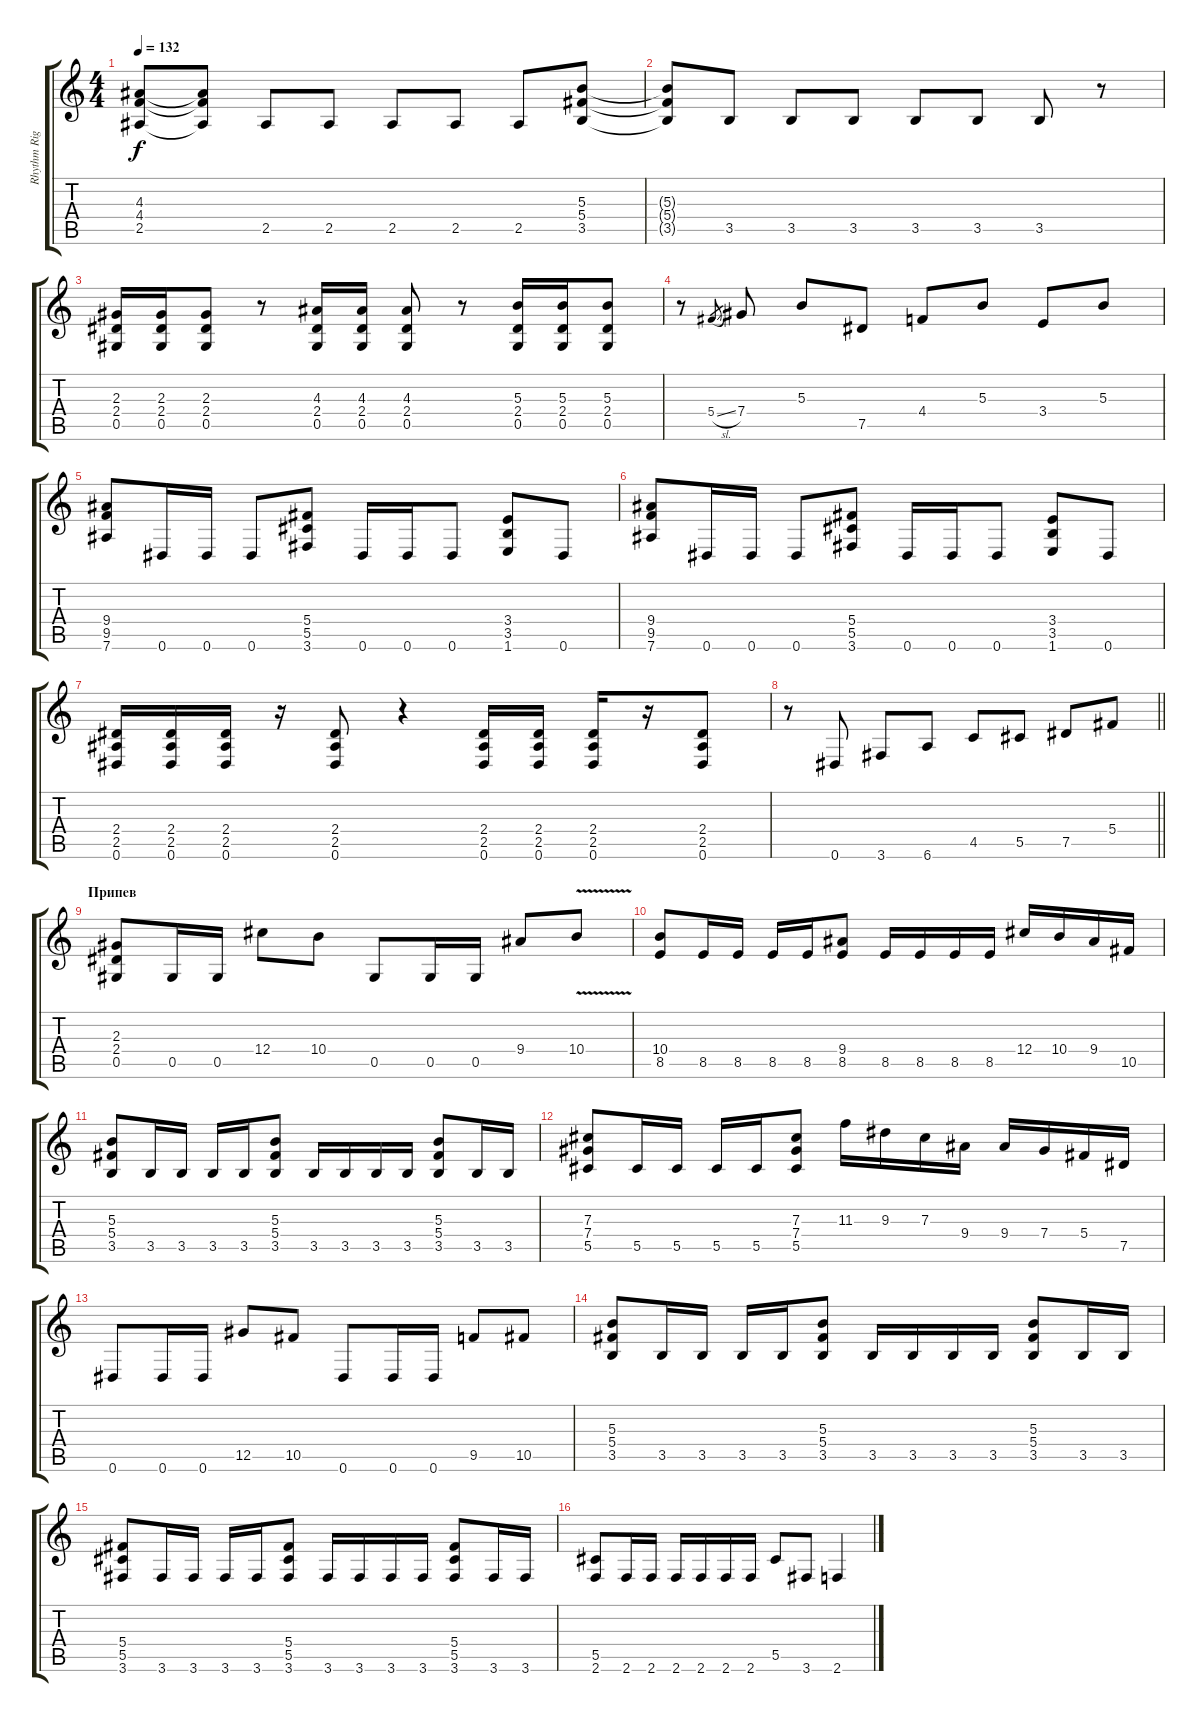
\track ("Rhythm Right" "Rhythm Rig") {instrument overdrivenguitar}
\staff {score tabs}
\tuning (Eb4 Bb3 Gb3 Db3 Ab2 Eb2) {hide}
\ts (4 4)
\tempo 132
\clef g2
\ks c
(4.3 4.4 2.5).8{dy f} (4.3{t} 4.4{t} 2.5{t}).8 2.5.8 2.5.8 2.5.8 2.5.8 2.5.8 (5.3 5.4 3.5).8 |
(5.3{t} 5.4{t} 3.5{t}).8 3.5.8 3.5.8 3.5.8 3.5.8 3.5.8 3.5.8 r.8 |
(2.3 2.4 0.5).16 (2.3 2.4 0.5).16 (2.3 2.4 0.5).8 r.8 (4.3 2.4 0.5).16 (4.3 2.4 0.5).16 (4.3 2.4 0.5).8 r.8 (5.3 2.4 0.5).16 (5.3 2.4 0.5).16 (5.3 2.4 0.5).8 |
r.8 5.4{sl}.8{gr} 7.4.8 5.3.8 7.5.8 4.4.8 5.3.8 3.4.8 5.3.8 |
(9.4 9.5 7.6).8 0.6.16 0.6.16 0.6.8 (5.4 5.5 3.6).8 0.6.16 0.6.16 0.6.8 (3.4 3.5 1.6).8 0.6.8 |
(9.4 9.5 7.6).8 0.6.16 0.6.16 0.6.8 (5.4 5.5 3.6).8 0.6.16 0.6.16 0.6.8 (3.4 3.5 1.6).8 0.6.8 |
(2.4 2.5 0.6).16 (2.4 2.5 0.6).16 (2.4 2.5 0.6).16 r.16 (2.4 2.5 0.6).8 r.4 (2.4 2.5 0.6).16 (2.4 2.5 0.6).16 (2.4 2.5 0.6).16 r.16 (2.4 2.5 0.6).8 |
\barLineRight lightlight
r.8 0.6.8 3.6.8 6.6.8 4.5.8 5.5.8 7.5.8 5.4.8 |
\section ("" "Припев")
(2.3 2.4 0.5).8 0.5.16 0.5.16 12.4.8 10.4.8 0.5.8 0.5.16 0.5.16 9.4.8 10.4{v}.8 |
(10.4 8.5).8 8.5.16 8.5.16 8.5.16 8.5.16 (9.4 8.5).8 8.5.16 8.5.16 8.5.16 8.5.16 12.4.16 10.4.16 9.4.16 10.5.16 |
(5.3 5.4 3.5).8 3.5.16 3.5.16 3.5.16 3.5.16 (5.3 5.4 3.5).8 3.5.16 3.5.16 3.5.16 3.5.16 (5.3 5.4 3.5).8 3.5.16 3.5.16 |
(7.3 7.4 5.5).8 5.5.16 5.5.16 5.5.16 5.5.16 (7.3 7.4 5.5).8 11.3.16 9.3.16 7.3.16 9.4.16 9.4.16 7.4.16 5.4.16 7.5.16 |
0.6.8 0.6.16 0.6.16 12.5.8 10.5.8 0.6.8 0.6.16 0.6.16 9.5.8 10.5.8 |
(5.3 5.4 3.5).8 3.5.16 3.5.16 3.5.16 3.5.16 (5.3 5.4 3.5).8 3.5.16 3.5.16 3.5.16 3.5.16 (5.3 5.4 3.5).8 3.5.16 3.5.16 |
(5.4 5.5 3.6).8 3.6.16 3.6.16 3.6.16 3.6.16 (5.4 5.5 3.6).8 3.6.16 3.6.16 3.6.16 3.6.16 (5.4 5.5 3.6).8 3.6.16 3.6.16 |
(5.5 2.6).8 2.6.16 2.6.16 2.6.16 2.6.16 2.6.16 2.6.16 5.5.8 3.6.8 2.6.4
